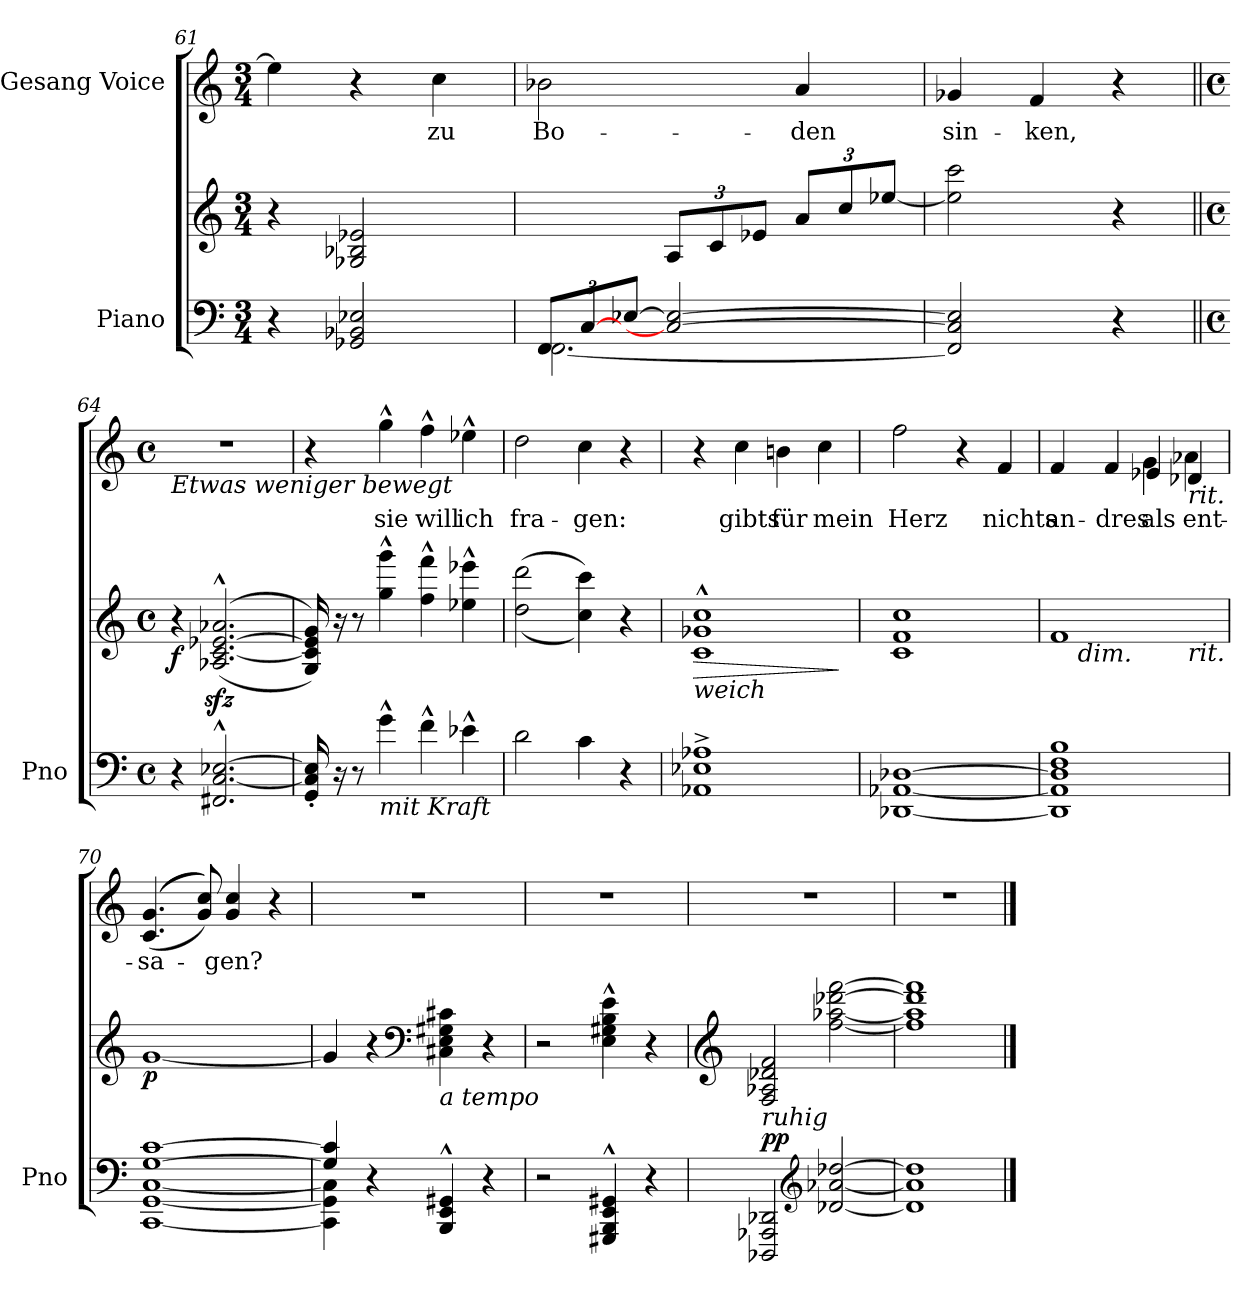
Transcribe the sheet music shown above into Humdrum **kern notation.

**kern	**kern	**dynam	**kern	**text
*part2	*part2	*part2	*part1	*part1
*staff3	*staff2	*staff2/3	*staff1	*staff1
*I"Piano	*	*	*I"Gesang Voice	*
*I'Pno	*	*	*	*
*clefF4	*clefG2	*	*clefG2	*
*k[]	*k[]	*	*k[]	*
*M3/4	*M3/4	*	*M3/4	*
=61	=61	=61	=61	=61
4r	4r	.	4ee-\]	.
2GG-X/ 2BB-X/ 2E-X/	2G-X/ 2B-X/ 2e-X/	.	4r	.
!	!	!	!	!LO:LY:b
.	.	.	4cc\	zu
!!LO:LB:g=z
=62	=62	=62	=62	=62
*Xbrackettup	*	*	*	*
*^	*	*	*	*
!	!	!	!	!	!LO:LY:b
(12FF/L	[2.FF\	4ryy	.	2b-X\	Bo-
[<12C/	.	.	.	.	.
[12E-X/J	.	.	.	.	.
*	*	*Xbrackettup	*	*	*
2C/_ 2E-/_	.	12A/L	.	.	.
.	.	12c/	.	.	.
.	.	12e-X/J	.	.	.
!	!	!	!	!	!LO:LY:b
.	.	12a/L	.	4a/	-den
.	.	12cc/	.	.	.
.	.	[<12ee-X/J	.	.	.
*v	*v	*	*	*	*
=63	=63	=63	=63	=63
!	!	!	!	!LO:LY:b
2FF/] 2C/] 2E-/]	2ee-\] 2ccc\)	.	4g-X/	sin-
!	!	!	!	!LO:LY:b
.	.	.	4f/	-ken,
4r	4r	.	4r	.
=64||	=64||	=64||	=64||	=64||
*M4/4	*M4/4	*	*M4/4	*
*met(c)	*met(c)	*	*met(c)	*
!	!	!	!LO:TX:b:i:t=Etwas weniger bewegt	!
!	!	!LO:DY:b	!	!
4r	4r	f	1r	.
2.FF#X/^^ [2.C/^^ [2.E-X/^^	((<2.A-X/zz<^^ [2.c/zz<^^ [2.e-X/zz<^^ 2.a-X/zz<^^	.	.	.
=65	=65	=65	=65	=65
16GG/' 16C/]' 16E-/]'	16G/ 16c/] 16e-/] 16g/))	.	4r	.
16r	16r	.	.	.
8r	8r	.	.	.
!LO:TX:b:i:t=mit Kraft	!	!	!	!
!	!	!	!	!LO:LY:b
4g^^\	4gg\^^ 4ggg\^^	.	4gg^^\	sie
!	!	!	!	!LO:LY:b
4f^^\	4ff\^^ 4fff\^^	.	4ff^^\	will
!	!	!	!	!LO:LY:b
4e-X^^\	4ee-X\^^ 4eee-X\^^	.	4ee-X^^\	ich
=66	=66	=66	=66	=66
!	!	!	!	!LO:LY:b
2d\	((<2dd\ 2ddd\	.	2dd\	fra-
!	!	!	!	!LO:LY:b
4c\	4cc\ 4ccc\))	.	4cc\	-gen:
4r	4r	.	4r	.
=67	=67	=67	=67	=67
!	!LO:TX:b:i:t=weich	!	!	!
!	!	!LO:HP:b	!	!
1AA-X^ 1E-X^ 1A-X^	1c^^ 1g-X^^ 1cc^^	>	4r	.
!	!	!	!	!LO:LY:b
.	.	.	4cc\	gibts
!	!	!	!	!LO:LY:b
.	.	.	4bn\	für
!	!	!	!	!LO:LY:b
.	.	.	4cc\	mein
.	.	]	.	.
!!LO:PB:g=z
=68	=68	=68	=68	=68
!	!	!	!	!LO:LY:b
[1DD-X [1AA-X [<1D-X	1c 1f 1cc	.	2ff\	Herz
.	.	.	4r	.
!	!	!	!	!LO:LY:b
.	.	.	4f/	nichts
=69	=69	=69	=69	=69
*	*^	*	*	*
!	!	!	!	!	!LO:LY:b
*	*	*	*	*^	*
1DD-] 1AA-] 1D-] 1F 1B	1f	8ryy	.	4f/	2ryy	an-
!	!	!LO:TX:b:i:t=dim.	!	!	!	!
.	.	8ryy	.	.	.	.
!	!	!	!	!	!	!LO:LY:b
.	.	4ryy	.	4f/	.	-dres
!	!	!	!	!	!	!LO:LY:b
.	.	4ryy	.	4e-X/	4g\	als
!	!	!	!	!LO:TX:b:i:t=rit.	!	!
!	!	!LO:TX:b:i:t=rit.	!	!	!	!
!	!	!	!	!	!	!LO:LY:b
.	.	4ryy	.	4d-X/	4a-X\	ent-
=70	=70	=70	=70	=70	=70	=70
!	!	!	!LO:DY:b	!	!	!LO:LY:b
*	*v	*v	*	*	*	*
*	*	*	*v	*v	*
[<1CC [<1GG [<1C [1G [1c	[>1g	p	(((>4.c/ 4.g/	-sa-
.	.	.	8g/ 8cc/)))	.
!	!	!	!	!LO:LY:b
.	.	.	4g/ 4cc/	-gen?
.	.	.	4r	.
=71	=71	=71	=71	=71
*^	*	*	*	*
4G/] 4c/]	4CC\] 4GG\] 4C\]	4g/]	.	1r	.
4r	2.ryy	4r	.	.	.
*	*	*clefF4	*	*	*
!	!	!LO:TX:b:i:t=a tempo	!	!	!
!	!	!	!LO:DY:b	!	!
!	!	!	!LO:DY:n=1:b	!	!
4BBB/^^ 4EE/^^ 4GG#X/^^	.	4C#X\ 4E\ 4G#X\ 4c#X\	ff other-dynamics	.	.
4r	.	4r	.	.	.
*v	*v	*	*	*	*
=72	=72	=72	=72	=72
2r	2r	.	1r	.
4GGG#X/^^ 4BBB/^^ 4EE/^^ 4GG#X/^^	4E\^^ 4G#X\^^ 4B\^^ 4e\^^	.	.	.
4r	4r	.	.	.
=73	=73	=73	=73	=73
*	*clefG2	*	*	*
!	!LO:TX:b:i:t=ruhig	!	!	!
!	!	!LO:DY:a=2	!	!
2DDD-X/ 2AAA-X/ 2DD-X/	2F/ 2A-X/ 2d-X/ 2f/	pp	1r	.
*clefG2	*	*	*	*
[2d-X/ [2a-X/ [2dd-X/	[2ff\ [<2aa-X\ [2ddd-X\ [2fff\	.	.	.
=74	=74	=74	=74	=74
1d-] 1a-] 1dd-]	1ff] 1aa-] 1ddd-] 1fff]	.	1r	.
==	==	==	==	==
*-	*-	*-	*-	*-
